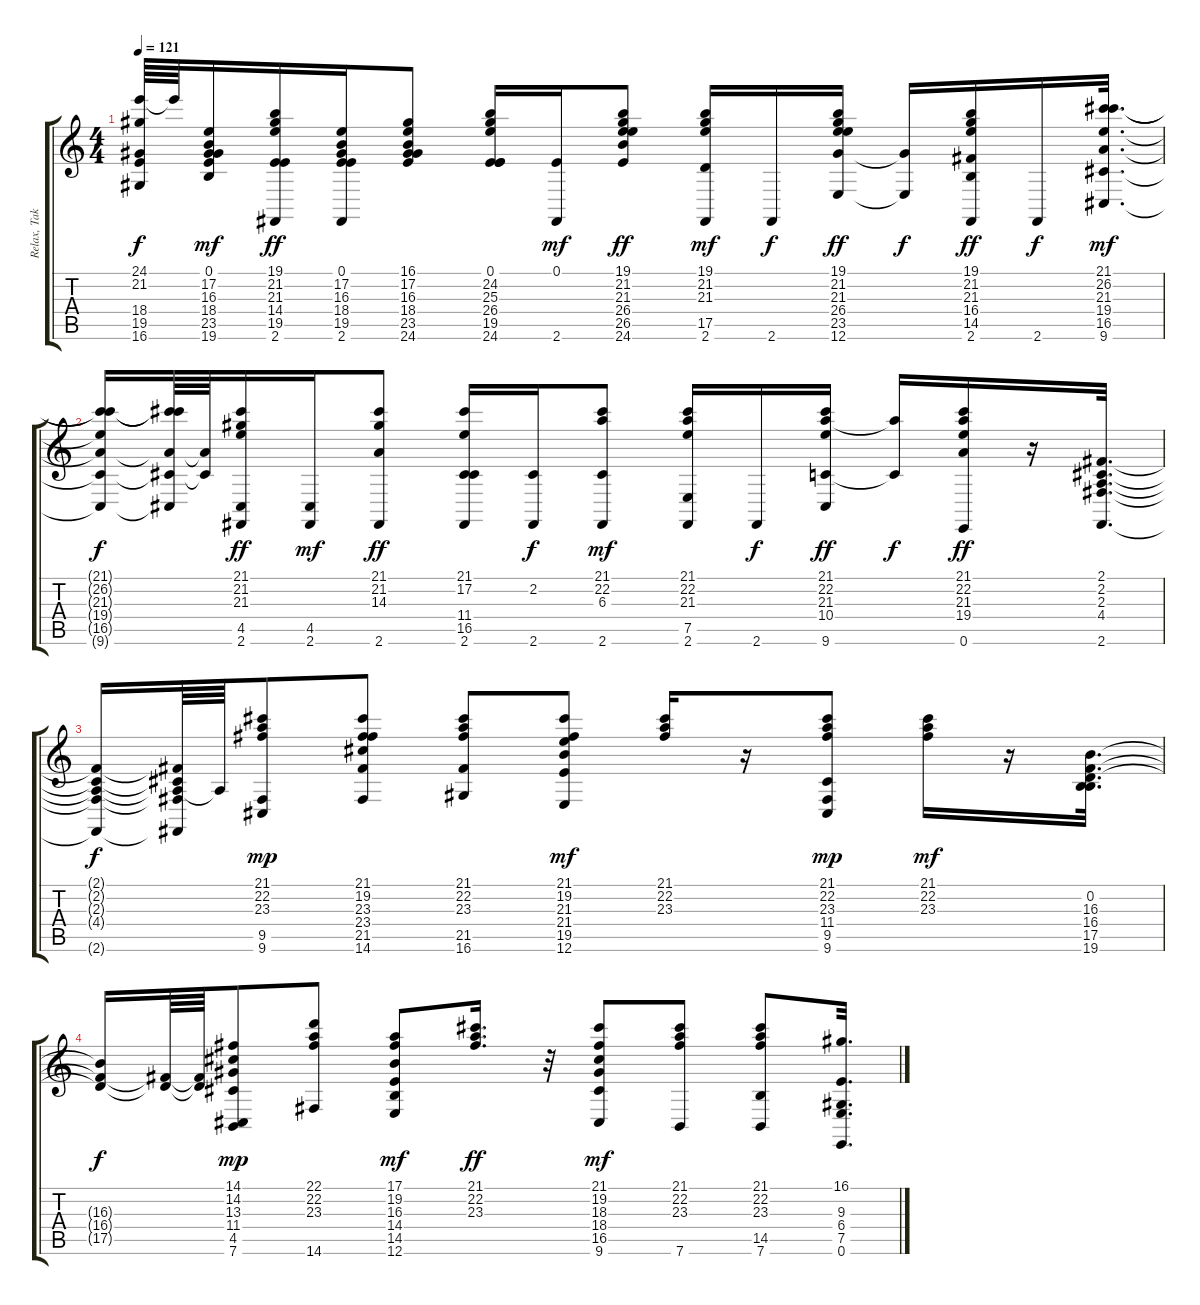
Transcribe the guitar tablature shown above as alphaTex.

\track ("Relax, Take It Easy - Mika" "Relax, Tak") {instrument glockenspiel}
\staff {score tabs}
\tuning (E4 B3 G3 D3 A2 E2) {hide}
\ts (4 4)
\tempo 121
\clef g2
\ks c
(24.1{t} 21.2{t} 18.4{t} 19.5{t} 16.6{t}).64{dy f} 24.1{t}.64 (0.1 17.2 16.3 18.4 23.5 19.6).16{dy mf} (19.1 21.2 21.3 14.4 19.5 2.6).16{dy ff} (0.1 17.2 16.3 18.4 19.5 2.6).16 (16.1 17.2 16.3 18.4 23.5 24.6).8 (0.1 24.2 25.3 26.4 19.5 24.6).16 (0.1 2.6).16{dy mf} (19.1 21.2 21.3 26.4 26.5 24.6).8{dy ff} (19.1 21.2 21.3 17.5 2.6).16{dy mf} 2.6.16{dy f} (19.1 21.2 21.3 26.4 23.5 12.6).16{dy ff} (23.5{t} 12.6{t}).16{dy f} (19.1 21.2 21.3 16.4 14.5 2.6).16{dy ff} 2.6.16{dy f} (21.1 26.2 21.3 19.4 16.5 9.6).32{d dy mf} |
(21.1{t} 26.2{t} 21.3{t} 19.4{t} 16.5{t} 9.6{t}).16{dy f} (21.1{t} 26.2{t} 19.4{t} 16.5{t} 9.6{t}).64 (19.4{t} 16.5{t}).64 (21.1 21.2 21.3 4.5 2.6).16{dy ff} (4.5 2.6).16{dy mf} (21.1 21.2 14.3 2.6).8{dy ff} (21.1 17.2 11.4 16.5 2.6).16 (2.2 2.6).16{dy f} (21.1 22.2 6.3 2.6).8{dy mf} (21.1 22.2 21.3 7.5 2.6).16 2.6.16{dy f} (21.1 22.2 21.3 10.4 9.6).16{dy ff} (22.2{t} 10.4{t}).16{dy f} (21.1 22.2 21.3 19.4 0.6).16{dy ff} r.16 (2.1 2.2 2.3 4.4 2.6).32{d} |
(2.1{t} 2.2{t} 2.3{t} 4.4{t} 2.6{t}).16{dy f} (2.1{t} 2.2{t} 2.3{t} 4.4{t} 2.6{t}).64 2.3{t}.64 (21.1 22.2 23.3 9.5 9.6).8{dy mp} (21.1 19.2 23.3 23.4 21.5 14.6).8 (21.1 22.2 23.3 21.5 16.6).8 (21.1 19.2 21.3 21.4 19.5 12.6).8{dy mf} (21.1 22.2 23.3).16 r.16 (21.1 22.2 23.3 11.4 9.5 9.6).8{dy mp} (21.1 22.2 23.3).16{dy mf} r.16 (0.2 16.3 16.4 17.5 19.6).32{d} |
(16.3{t} 16.4{t} 17.5{t}).16{dy f} (16.4{t} 17.5{t}).64 (16.4{t} 17.5{t}).64 (14.1 14.2 13.3 11.4 4.5 7.6).8{dy mp} (22.1 22.2 23.3 14.6).8 (17.1 19.2 16.3 14.4 14.5 12.6).8{dy mf} (21.1 22.2 23.3).16{d dy ff} r.32 (21.1 19.2 18.3 18.4 16.5 9.6).8{dy mf} (21.1 22.2 23.3 7.6).8 (21.1 22.2 23.3 14.5 7.6).8 (16.1 9.3 6.4 7.5 0.6).32{d}
